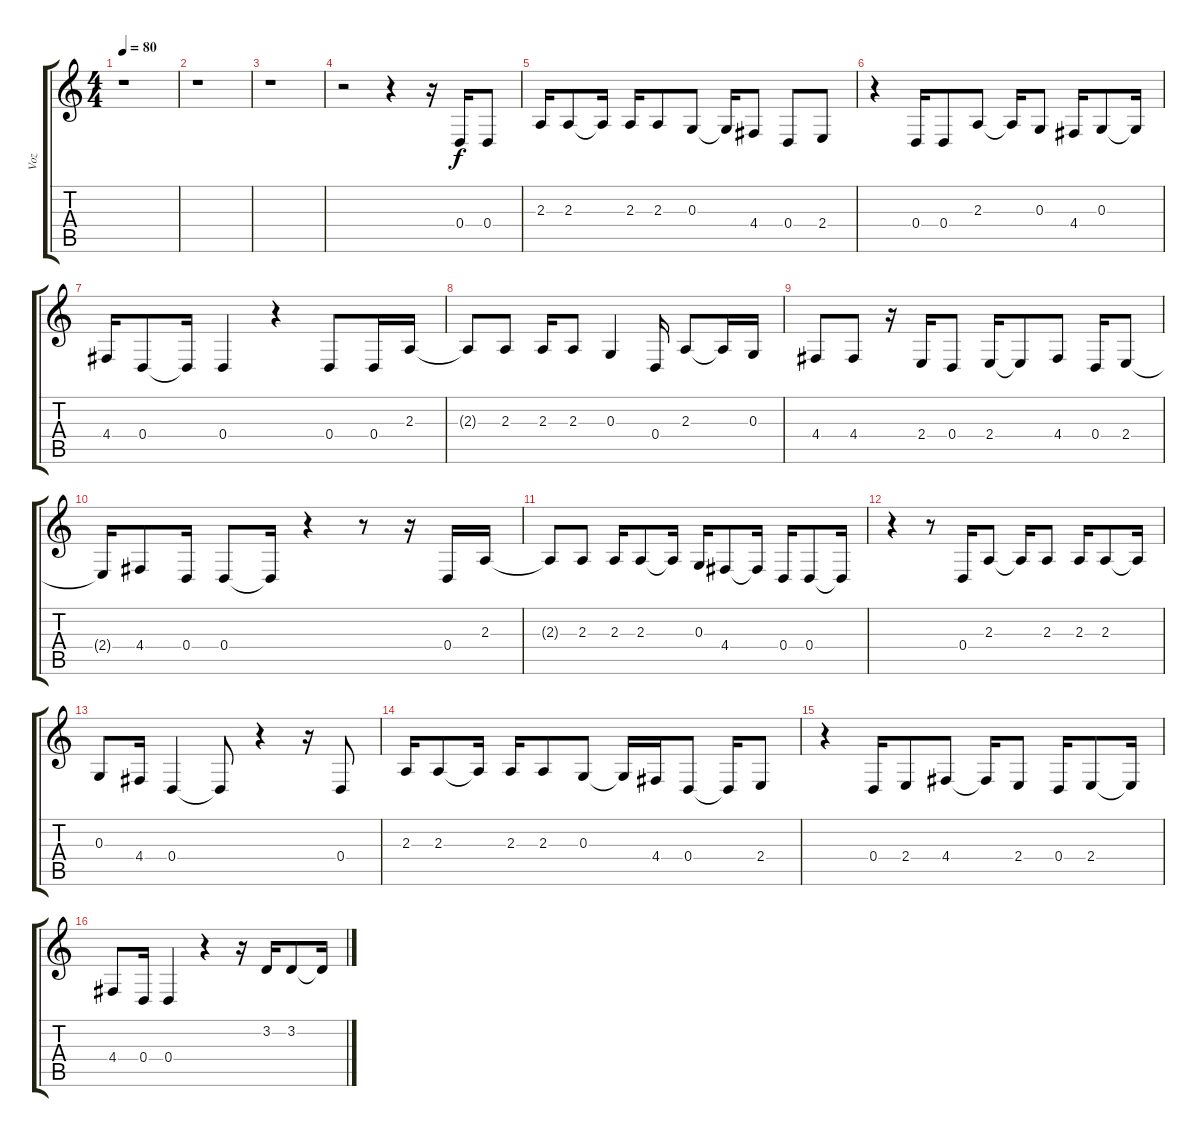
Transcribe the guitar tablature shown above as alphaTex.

\track ("Voz" "Voz") {instrument trumpet}
\staff {score tabs}
\tuning (E4 B3 G3 D3 A2 E2) {hide}
\ts (4 4)
\tempo 80
\clef g2
\ks c
r.1{dy f instrument trumpet} |
r.1 |
r.1 |
r.2 r.4 r.16 0.4.16 0.4.8 |
2.3.16 2.3.8 2.3{t}.16 2.3.16 2.3.8 0.3.8 0.3{t}.16 4.4.8 0.4.8 2.4.8 |
r.4 0.4.16 0.4.8 2.3.8 2.3{t}.16 0.3.8 4.4.16 0.3.8 0.3{t}.16 |
4.4.16 0.4.8 0.4{t}.16 0.4.4 r.4 0.4.8 0.4.16 2.3.16 |
2.3{t}.8 2.3.8 2.3.16 2.3.8 0.3.4 0.4.16 2.3.8 2.3{t}.16 0.3.16 |
4.4.8 4.4.8 r.16 2.4.16 0.4.8 2.4.16 2.4{t}.8 4.4.8 0.4.16 2.4.8 |
2.4{t}.16 4.4.8 0.4.16 0.4.8 0.4{t}.16 r.4 r.8 r.16 0.4.16 2.3.16 |
2.3{t}.8 2.3.8 2.3.16 2.3.8 2.3{t}.16 0.3.16 4.4.8 4.4{t}.16 0.4.16 0.4.8 0.4{t}.16 |
r.4 r.8 0.4.16 2.3.8 2.3{t}.16 2.3.8 2.3.16 2.3.8 2.3{t}.16 |
0.3.8 4.4.16 0.4.4 0.4{t}.8 r.4 r.16 0.4.8 |
2.3.16 2.3.8 2.3{t}.16 2.3.16 2.3.8 0.3.8 0.3{t}.16 4.4.16 0.4.8 0.4{t}.16 2.4.8 |
r.4 0.4.16 2.4.8 4.4.8 4.4{t}.16 2.4.8 0.4.16 2.4.8 2.4{t}.16 |
4.4.8 0.4.16 0.4.4 r.4 r.16 3.2.16 3.2.8 3.2{t}.16
